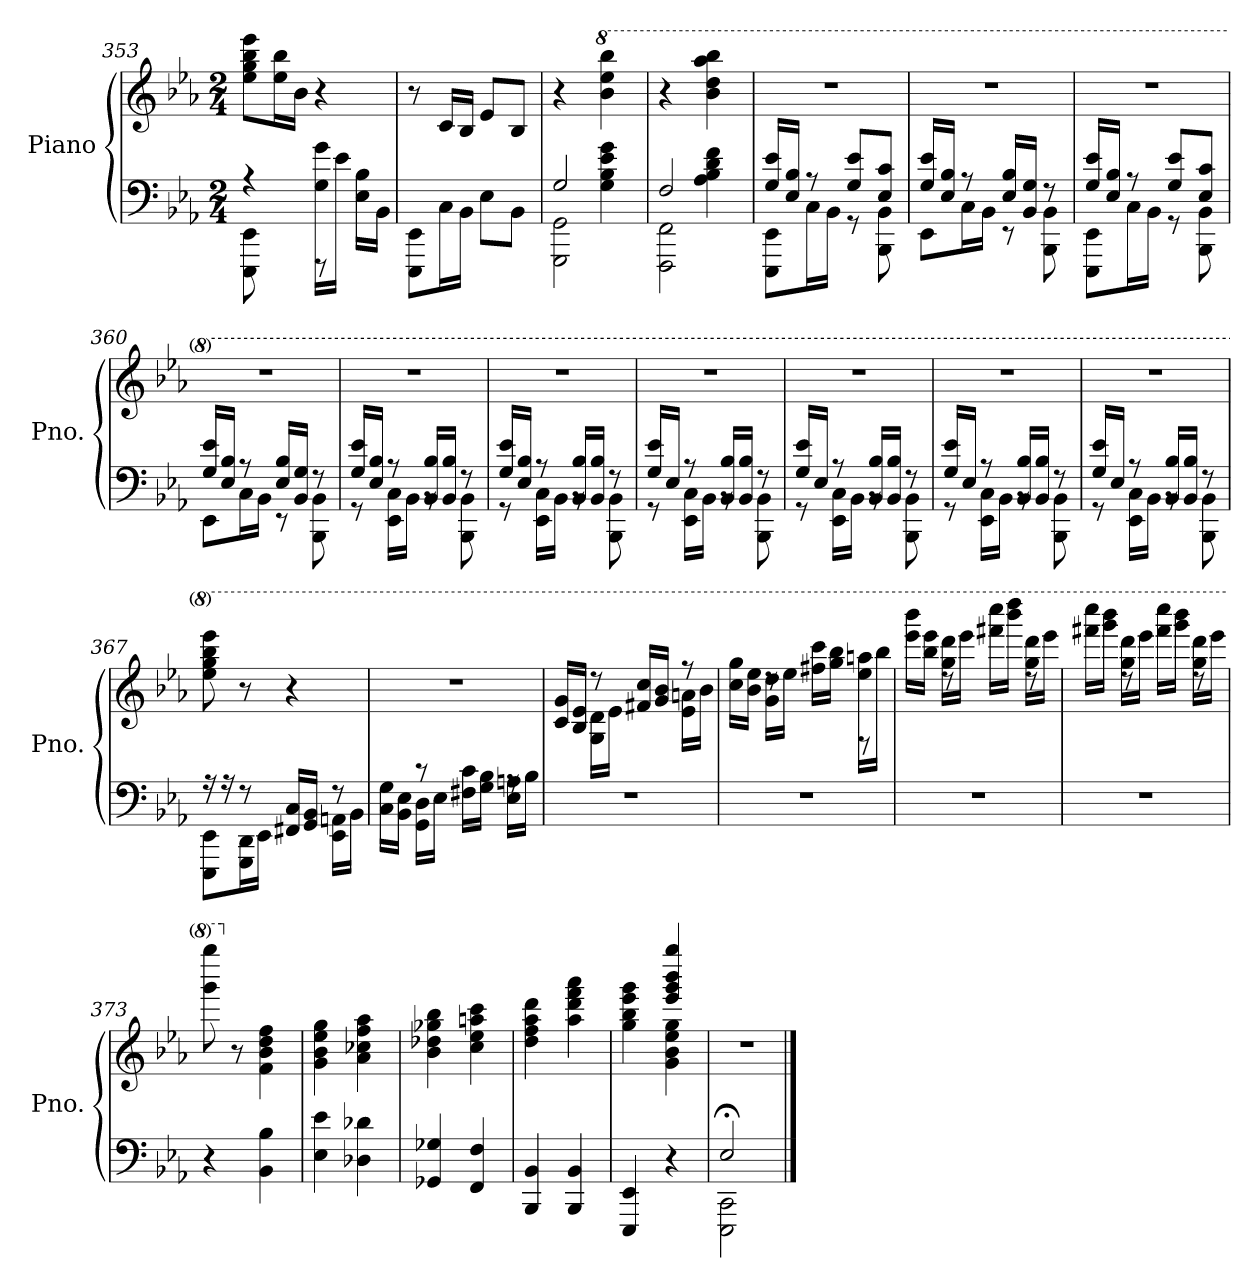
**kern	**kern
*part1	*part1
*staff2	*staff1
*I"Piano	*
*I'Pno.	*
*clefF4	*clefG2
*k[b-e-a-]	*k[b-e-a-]
*M2/4	*M2/4
=353	=353
*^	*
4r	8EEE-\ 8EE-\	8ee-\ 8gg\ 8bb-\ 8eee-\L
.	8ryy	16ee-\ 16bb-\L
.	.	16b-\JJ
8rFFF	16G\ 16g\LL	4r
.	16e-\JJ	.
16E-\ 16B-\LL	8ryy	.
16BB-\JJ	.	.
*v	*v	*
=354	=354
8EEE-\ 8EE-\L	8r
16C\L	16c/LL
16BB-\JJ	16B-/JJ
8E-\L	8e-/L
8BB-\J	8B-/J
=355	=355
*^	*
*	*^	*
2G/	2GGG\ 2GG\	4ryy	4r
*	*	*	*8va
.	.	4G\ 4B-\ 4e-\ 4g\	4bb-\ 4eee-\ 4bbb-\
=356	=356	=356	=356
2F/	2FFF\ 2FF\	4ryy	4r
*	*	*	*8va
.	.	4A-\ 4B-\ 4d\ 4f\	4bb-\ 4ddd\ 4aaa-\ 4bbb-\
*	*v	*v	*
=357	=357	=357
*	*	*X8va
16G/ 16e-/LL	8EEE-\ 8EE-\L	2r
16E-/ 16B-/JJ	.	.
8r	16C\L	.
.	16BB-\JJ	.
8G/ 8e-/L	8r	.
8E-/ 8c/J	8BBB-\ 8BB-\	.
!!LO:LB:g=z
=358	=358	=358
16G/ 16e-/LL	8EE-\L	2r
16E-/ 16B-/JJ	.	.
8r	16C\L	.
.	16BB-\JJ	.
16E-/ 16B-/LL	8r	.
16BB-/ 16G/JJ	.	.
8r	8BBB-\ 8BB-\	.
=359	=359	=359
16G/ 16e-/LL	8EEE-\ 8EE-\L	2r
16E-/ 16B-/JJ	.	.
8r	16C\L	.
.	16BB-\JJ	.
8G/ 8e-/L	8r	.
8E-/ 8c/J	8BBB-\ 8BB-\	.
=360	=360	=360
16G/ 16e-/LL	8EE-\L	2r
16E-/ 16B-/JJ	.	.
8r	16C\L	.
.	16BB-\JJ	.
16E-/ 16B-/LL	8r	.
16BB-/ 16G/JJ	.	.
8r	8BBB-\ 8BB-\	.
=361	=361	=361
16G/ 16e-/LL	8r	2r
16E-/ 16B-/JJ	.	.
8r	16EE-\ 16C\LL	.
.	16BB-\JJ	.
16BB-/ 16B-/LL	8rBB	.
16BB-/ 16B-/JJ	.	.
8r	8BBB-\ 8BB-\	.
=362	=362	=362
16G/ 16e-/LL	8r	2r
16E-/ 16B-/JJ	.	.
8r	16EE-\ 16C\LL	.
.	16BB-\JJ	.
16BB-/ 16B-/LL	8rBB	.
16BB-/ 16B-/JJ	.	.
8r	8BBB-\ 8BB-\	.
=363	=363	=363
16G/ 16e-/LL	8r	2r
16E-/JJ	.	.
8r	16EE-\ 16C\LL	.
.	16BB-\JJ	.
16BB-/ 16B-/LL	8rBB	.
16BB-/ 16B-/JJ	.	.
8r	8BBB-\ 8BB-\	.
=364	=364	=364
16G/ 16e-/LL	8r	2r
16E-/JJ	.	.
8r	16EE-\ 16C\LL	.
.	16BB-\JJ	.
16BB-/ 16B-/LL	8rBB	.
16BB-/ 16B-/JJ	.	.
8r	8BBB-\ 8BB-\	.
!!LO:PB:g=z
=365	=365	=365
16G/ 16e-/LL	8r	2r
16E-/JJ	.	.
8r	16EE-\ 16C\LL	.
.	16BB-\JJ	.
16BB-/ 16B-/LL	8rBB	.
16BB-/ 16B-/JJ	.	.
8r	8BBB-\ 8BB-\	.
=366	=366	=366
16G/ 16e-/LL	8r	2r
16E-/JJ	.	.
8r	16EE-\ 16C\LL	.
.	16BB-\JJ	.
16BB-/ 16B-/LL	8rBB	.
16BB-/ 16B-/JJ	.	.
8r	8BBB-\ 8BB-\	.
=367	=367	=367
16r	8EEE-\ 8EE-\L	8ee-\ 8gg\ 8bb-\ 8eee-\
16r	.	.
8r	16GGG\ 16DD\L	8r
.	16EE-\JJ	.
16FF#X/ 16C/LL	8ryy	4r
16GG/ 16BB-/JJ	.	.
8r	16EE-\ 16AAn\LL	.
.	16BB-\JJ	.
=368	=368	=368
16C\ 16G\LL	8ryy	2r
16BB-\ 16E-\JJ	.	.
8r	16GG\ 16D\LL	.
.	16E-\JJ	.
16F#X\ 16c\LL	8ryy	.
16G\ 16B-\JJ	.	.
8rA	16E-\ 16An\LL	.
.	16B-\JJ	.
*v	*v	*
=369	=369
*	*^
2r	16c/ 16g/LL	8ryy
.	16B-/ 16e-/JJ	.
.	8r	16G\ 16d\LL
.	.	16e-\JJ
.	16f#X/ 16cc/LL	8ryy
.	16g/ 16b-/JJ	.
.	8r	16e-\ 16an\LL
.	.	16b-\JJ
!!LO:LB:g=z	!!
=370	=370	=370
2r	16cc\ 16gg\LL	8ryy
.	16b-\ 16ee-\JJ	.
.	8rdd	16g\ 16dd\LL
.	.	16ee-\JJ
.	16ff#X\ 16ccc\LL	8ryy
.	16gg\ 16bb-\JJ	.
.	8rF	16ee-\ 16aan\LL
.	.	16bb-\JJ
=371	=371	=371
2r	16eee-\ 16bbb-\LL	8ryy
.	16bb-\ 16eee-\JJ	.
.	8rdd	16gg\ 16ddd\LL
.	.	16eee-\JJ
.	16fff#X\ 16cccc\LL	8ryy
.	16bbb-\ 16dddd\JJ	.
.	8rdd	16gg\ 16ddd\LL
.	.	16eee-\JJ
=372	=372	=372
2r	16fff#X\ 16cccc\LL	8ryy
.	16ggg\ 16bbb-\JJ	.
.	8rdd	16gg\ 16ddd\LL
.	.	16eee-\JJ
.	16fff#\ 16cccc\LL	8ryy
.	16ggg\ 16bbb-\JJ	.
.	8rdd	16gg\ 16ddd\LL
.	.	16eee-\JJ
*	*v	*v
=373	=373
4r	8ggg\ 8gggg\
*	*X8va
.	8r
4BB-\ 4B-\	4f\ 4b-\ 4dd\ 4ff\
=374	=374
4E-\ 4e-\	4g\ 4b-\ 4ee-\ 4gg\
4D-X\ 4d-X\	4a-\ 4cc-X\ 4ff\ 4aa-\
=375	=375
4GG-X/ 4G-X/	4b-\ 4dd-X\ 4gg-X\ 4bb-\
4FF/ 4F/	4cc\ 4ee-\ 4aan\ 4ccc\
=376	=376
4BBB-/ 4BB-/	4dd\ 4ff\ 4aa-\ 4ddd\
4BBB-/ 4BB-/	4aa-\ 4ddd\ 4fff\ 4aaa-\
=377	=377
*	*^
4EEE-/ 4EE-/	4gg\ 4bb-\ 4eee-\ 4ggg\	4ryy
4r	4eee-/ 4ggg/ 4bbb-/ 4gggg/	4g\ 4b-\ 4ee-\ 4gg\
*	*v	*v
!!LO:LB:g=z
=378	=378
*^	*
2E-;</	2EEE-\ 2CC\	2r
*v	*v	*
==	==
*-	*-
